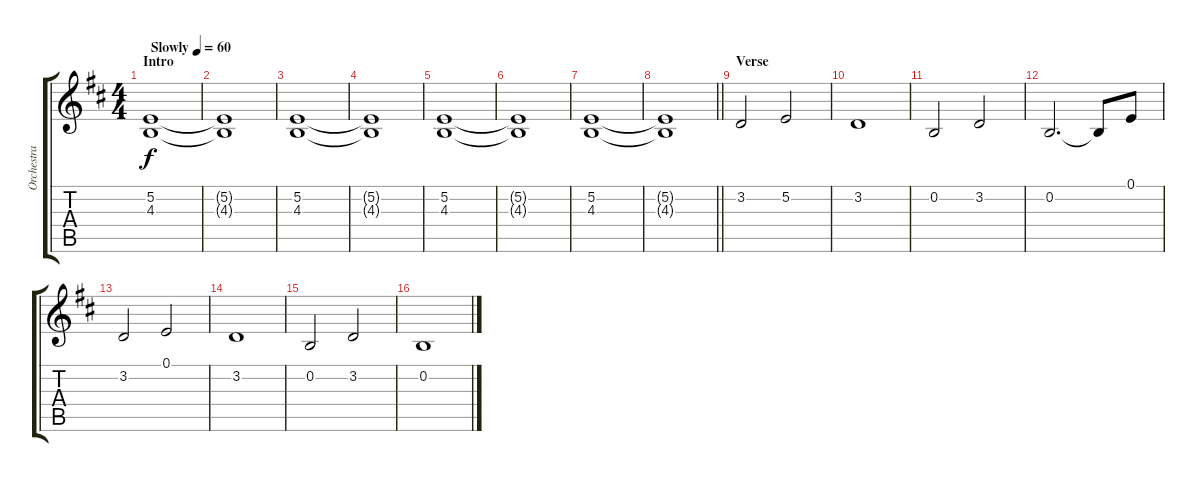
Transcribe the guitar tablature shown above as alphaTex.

\track ("Orchestra" "Orchestra") {instrument synthstrings2}
\staff {score tabs}
\tuning (E4 B3 G3 D3 A2 E2) {hide}
\ts (4 4)
\section ("" "Intro")
\tempo (60 "Slowly")
\clef g2
\ks d
(5.2 4.3).1{dy f instrument synthstrings2} |
(5.2{t} 4.3{t}).1 |
(5.2 4.3).1 |
(5.2{t} 4.3{t}).1 |
(5.2 4.3).1 |
(5.2{t} 4.3{t}).1 |
(5.2 4.3).1 |
\barLineRight lightlight
(5.2{t} 4.3{t}).1 |
\section ("" "Verse")
3.2.2 5.2.2 |
3.2.1 |
0.2.2 3.2.2 |
0.2.2{d} 0.2{t}.8 0.1.8 |
3.2.2 0.1.2 |
3.2.1 |
0.2.2 3.2.2 |
0.2.1
